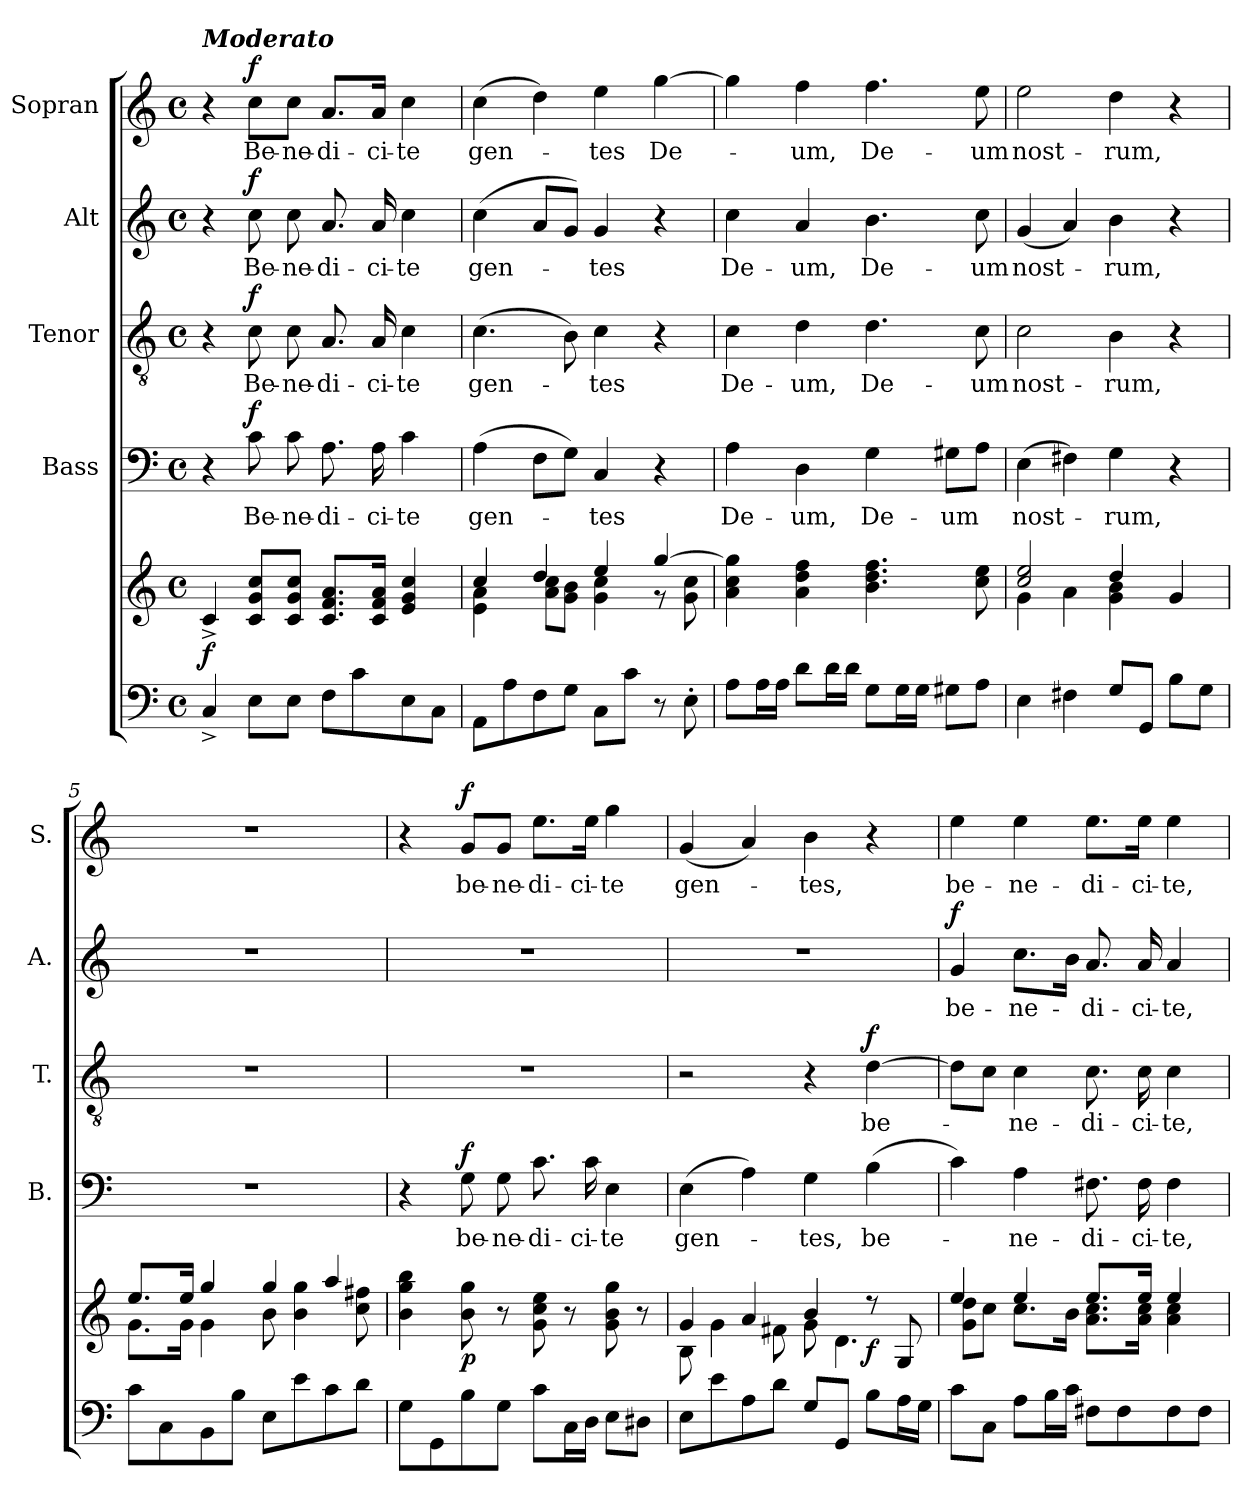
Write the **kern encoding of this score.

**kern	**kern	**dynam	**kern	**text	**dynam	**kern	**text	**dynam	**kern	**text	**dynam	**kern	**text	**dynam
*part5	*part5	*part5	*part4	*part4	*part4	*part3	*part3	*part3	*part2	*part2	*part2	*part1	*part1	*part1
*staff6	*staff5	*staff5/6	*staff4	*staff4	*staff4	*staff3	*staff3	*staff3	*staff2	*staff2	*staff2	*staff1	*staff1	*staff1
*	*	*	*I"Bass	*	*	*I"Tenor	*	*	*I"Alt	*	*	*I"Sopran	*	*
*	*	*	*I'B.	*	*	*I'T.	*	*	*I'A.	*	*	*I'S.	*	*
*clefF4	*clefG2	*	*clefF4	*	*	*clefGv2	*	*	*clefG2	*	*	*clefG2	*	*
*k[]	*k[]	*	*k[]	*	*	*k[]	*	*	*k[]	*	*	*k[]	*	*
*C:	*C:	*	*C:	*	*	*C:	*	*	*C:	*	*	*C:	*	*
*M4/4	*M4/4	*	*M4/4	*	*	*M4/4	*	*	*M4/4	*	*	*M4/4	*	*
*met(c)	*met(c)	*	*met(c)	*	*	*met(c)	*	*	*met(c)	*	*	*met(c)	*	*
=1	=1	=1	=1	=1	=1	=1	=1	=1	=1	=1	=1	=1	=1	=1
!	!	!	!	!	!	!	!	!	!	!	!	!LO:TX:a:Bi:t=Moderato	!	!
!	!	!LO:DY:b	!	!	!	!	!	!	!	!	!	!	!	!
4C^</	4c^</	f	4r	.	.	4r	.	.	4r	.	.	4r	.	.
!	!	!	!	!LO:LY:b	!LO:DY:a	!	!LO:LY:b	!LO:DY:a	!	!LO:LY:b	!LO:DY:a	!	!LO:LY:b	!LO:DY:a
8E\L	8c/ 8g/ 8cc/L	.	8c\	Be-	f	8c\	Be-	f	8cc\	Be-	f	8cc\L	Be-	f
!	!	!	!	!LO:LY:b	!	!	!LO:LY:b	!	!	!LO:LY:b	!	!	!LO:LY:b	!
8E\J	8c/ 8g/ 8cc/J	.	8c\	-ne-	.	8c\	-ne-	.	8cc\	-ne-	.	8cc\J	-ne-	.
!	!	!	!	!LO:LY:b	!	!	!LO:LY:b	!	!	!LO:LY:b	!	!	!LO:LY:b	!
8F\L	8.c/ 8.f/ 8.a/L	.	8.A\	-di-	.	8.A/	-di-	.	8.a/	-di-	.	8.a/L	-di-	.
8c\	.	.	.	.	.	.	.	.	.	.	.	.	.	.
!	!	!	!	!LO:LY:b	!	!	!LO:LY:b	!	!	!LO:LY:b	!	!	!LO:LY:b	!
.	16c/ 16f/ 16a/Jk	.	16A\	-ci-	.	16A/	-ci-	.	16a/	-ci-	.	16a/Jk	-ci-	.
!	!	!	!	!LO:LY:b	!	!	!LO:LY:b	!	!	!LO:LY:b	!	!	!LO:LY:b	!
8E\	4e/ 4g/ 4cc/	.	4c\	-te	.	4c\	-te	.	4cc\	-te	.	4cc\	-te	.
8C\J	.	.	.	.	.	.	.	.	.	.	.	.	.	.
=2	=2	=2	=2	=2	=2	=2	=2	=2	=2	=2	=2	=2	=2	=2
*	*^	*	*	*	*	*	*	*	*	*	*	*	*	*
!	!	!	!	!	!LO:LY:b	!	!	!LO:LY:b	!	!	!LO:LY:b	!	!	!LO:LY:b	!
8AA\L	4cc/	4e\ 4a\	.	(>4A\	gen-	.	(>4.c\	gen-	.	(>4cc\	gen-	.	(>4cc\	gen-	.
8A\	.	.	.	.	.	.	.	.	.	.	.	.	.	.	.
8F\	4dd/	8a\ 8cc\L	.	8F\L	.	.	.	.	.	8a/L	.	.	4dd\)	.	.
8G\J	.	8g\ 8b\J	.	8G\J)	.	.	8B\)	.	.	8g/J)	.	.	.	.	.
!	!	!	!	!	!LO:LY:b	!	!	!LO:LY:b	!	!	!LO:LY:b	!	!	!LO:LY:b	!
8C\L	4ee/	4g\ 4cc\	.	4C/	-tes	.	4c\	-tes	.	4g/	-tes	.	4ee\	-tes	.
8c\J	.	.	.	.	.	.	.	.	.	.	.	.	.	.	.
!	!	!	!	!	!	!	!	!	!	!	!	!	!	!LO:LY:b	!
8r	[>4gg/	8r	.	4r	.	.	4r	.	.	4r	.	.	[4gg\	De-	.
8E'>\	.	8g\ 8cc\	.	.	.	.	.	.	.	.	.	.	.	.	.
=3	=3	=3	=3	=3	=3	=3	=3	=3	=3	=3	=3	=3	=3	=3	=3
!	!	!	!	!	!LO:LY:b	!	!	!LO:LY:b	!	!	!LO:LY:b	!	!	!	!
*	*v	*v	*	*	*	*	*	*	*	*	*	*	*	*	*
8A\L	4a\ 4cc\ 4gg\]	.	4A\	De-	.	4c\	De-	.	4cc\	De-	.	4gg\]	.	.
16A\L	.	.	.	.	.	.	.	.	.	.	.	.	.	.
16A\JJ	.	.	.	.	.	.	.	.	.	.	.	.	.	.
!	!	!	!	!LO:LY:b	!	!	!LO:LY:b	!	!	!LO:LY:b	!	!	!LO:LY:b	!
8d\L	4a\ 4dd\ 4ff\	.	4D\	-um,	.	4d\	-um,	.	4a/	-um,	.	4ff\	-um,	.
16d\L	.	.	.	.	.	.	.	.	.	.	.	.	.	.
16d\JJ	.	.	.	.	.	.	.	.	.	.	.	.	.	.
!	!	!	!	!LO:LY:b	!	!	!LO:LY:b	!	!	!LO:LY:b	!	!	!LO:LY:b	!
8G\L	4.b\ 4.dd\ 4.ff\	.	4G\	De-	.	4.d\	De-	.	4.b\	De-	.	4.ff\	De-	.
16G\L	.	.	.	.	.	.	.	.	.	.	.	.	.	.
16G\JJ	.	.	.	.	.	.	.	.	.	.	.	.	.	.
!	!	!	!	!LO:LY:b	!	!	!	!	!	!	!	!	!	!
8G#X\L	.	.	8G#X\L	-um	.	.	.	.	.	.	.	.	.	.
!	!	!	!	!	!	!	!LO:LY:b	!	!	!LO:LY:b	!	!	!LO:LY:b	!
8A\J	8cc\ 8ee\	.	8A\J	.	.	8c\	-um	.	8cc\	-um	.	8ee\	-um	.
=4	=4	=4	=4	=4	=4	=4	=4	=4	=4	=4	=4	=4	=4	=4
*	*^	*	*	*	*	*	*	*	*	*	*	*	*	*
!	!	!	!	!	!LO:LY:b	!	!	!LO:LY:b	!	!	!LO:LY:b	!	!	!LO:LY:b	!
4E\	2cc/ 2ee/	4g\	.	(>4E\	nost-	.	2c\	nost-	.	(<4g/	nost-	.	2ee\	nost-	.
4F#X\	.	4a\	.	4F#X\)	.	.	.	.	.	4a/)	.	.	.	.	.
!	!	!	!	!	!LO:LY:b	!	!	!LO:LY:b	!	!	!LO:LY:b	!	!	!LO:LY:b	!
8G/L	4dd/	4g\ 4b\	.	4G\	-rum,	.	4B\	-rum,	.	4b\	-rum,	.	4dd\	-rum,	.
8GG/J	.	.	.	.	.	.	.	.	.	.	.	.	.	.	.
8B\L	4g/	4ryy	.	4r	.	.	4r	.	.	4r	.	.	4r	.	.
8G\J	.	.	.	.	.	.	.	.	.	.	.	.	.	.	.
!!LO:LB:g=z
=5	=5	=5	=5	=5	=5	=5	=5	=5	=5	=5	=5	=5	=5	=5	=5
8c\L	8.ee/L	8.g\L	.	1r	.	.	1r	.	.	1r	.	.	1r	.	.
8C\	.	.	.	.	.	.	.	.	.	.	.	.	.	.	.
.	16ee/Jk	16g\Jk	.	.	.	.	.	.	.	.	.	.	.	.	.
8BB\	4gg/	4g\	.	.	.	.	.	.	.	.	.	.	.	.	.
8B\J	.	.	.	.	.	.	.	.	.	.	.	.	.	.	.
8E\L	4gg/	8b\	.	.	.	.	.	.	.	.	.	.	.	.	.
8e\	.	4b\ 4gg\	.	.	.	.	.	.	.	.	.	.	.	.	.
8c\	4aa/	.	.	.	.	.	.	.	.	.	.	.	.	.	.
8d\J	.	8cc\ 8ff#X\	.	.	.	.	.	.	.	.	.	.	.	.	.
*	*v	*v	*	*	*	*	*	*	*	*	*	*	*	*	*
=6	=6	=6	=6	=6	=6	=6	=6	=6	=6	=6	=6	=6	=6	=6
8G\L	4b\ 4gg\ 4bb\	.	4r	.	.	1r	.	.	1r	.	.	4r	.	.
8GG\	.	.	.	.	.	.	.	.	.	.	.	.	.	.
!	!	!LO:DY:b	!	!LO:LY:b	!LO:DY:a	!	!	!	!	!	!	!	!LO:LY:b	!LO:DY:a
8B\	8b\ 8gg\	p	8G\	be-	f	.	.	.	.	.	.	8g/L	be-	f
!	!	!	!	!LO:LY:b	!	!	!	!	!	!	!	!	!LO:LY:b	!
8G\J	8r	.	8G\	-ne-	.	.	.	.	.	.	.	8g/J	-ne-	.
!	!	!	!	!LO:LY:b	!	!	!	!	!	!	!	!	!LO:LY:b	!
8c\L	8g\ 8cc\ 8ee\	.	8.c\	-di-	.	.	.	.	.	.	.	8.ee\L	-di-	.
16C\L	8r	.	.	.	.	.	.	.	.	.	.	.	.	.
!	!	!	!	!LO:LY:b	!	!	!	!	!	!	!	!	!LO:LY:b	!
16D\JJ	.	.	16c\	-ci-	.	.	.	.	.	.	.	16ee\Jk	-ci-	.
!	!	!	!	!LO:LY:b	!	!	!	!	!	!	!	!	!LO:LY:b	!
8E\L	8g\ 8b\ 8gg\	.	4E\	-te	.	.	.	.	.	.	.	4gg\	-te	.
8D#X\J	8r	.	.	.	.	.	.	.	.	.	.	.	.	.
=7	=7	=7	=7	=7	=7	=7	=7	=7	=7	=7	=7	=7	=7	=7
*	*^	*	*	*	*	*	*	*	*	*	*	*	*	*
!	!	!	!	!	!LO:LY:b	!	!	!	!	!	!	!	!	!LO:LY:b	!
8E\L	4g/	8B\	.	(>4E\	gen-	.	2r	.	.	1r	.	.	(<4g/	gen-	.
8e\	.	4g\	.	.	.	.	.	.	.	.	.	.	.	.	.
8A\	4a/	.	.	4A\)	.	.	.	.	.	.	.	.	4a/)	.	.
8d\J	.	8f#X\	.	.	.	.	.	.	.	.	.	.	.	.	.
!	!	!	!	!	!LO:LY:b	!	!	!	!	!	!	!	!	!LO:LY:b	!
8G/L	4b/	8g\	.	4G\	-tes,	.	4r	.	.	.	.	.	4b\	-tes,	.
8GG/J	.	4.d\	.	.	.	.	.	.	.	.	.	.	.	.	.
!	!	!	!LO:DY:b	!	!LO:LY:b	!	!	!LO:LY:b	!LO:DY:a	!	!	!	!	!	!
8B\L	8r	.	f	(>4B\	be-	.	[4d\	be-	f	.	.	.	4r	.	.
16A\L	8G/	.	.	.	.	.	.	.	.	.	.	.	.	.	.
16G\JJ	.	.	.	.	.	.	.	.	.	.	.	.	.	.	.
!!LO:PB:g=z
=8	=8	=8	=8	=8	=8	=8	=8	=8	=8	=8	=8	=8	=8	=8	=8
!	!	!	!	!	!	!	!	!	!	!	!LO:LY:b	!LO:DY:a	!	!LO:LY:b	!
8c\L	4ee/	8g\ 8dd\L	.	4c\)	.	.	8d\L]	.	.	4g/	be-	f	4ee\	be-	.
8C\J	.	8cc\J	.	.	.	.	8c\J	.	.	.	.	.	.	.	.
!	!	!	!	!	!LO:LY:b	!	!	!LO:LY:b	!	!	!LO:LY:b	!	!	!LO:LY:b	!
8A\L	4ee/	8.cc\L	.	4A\	-ne-	.	4c\	-ne-	.	8.cc\L	-ne-	.	4ee\	-ne-	.
16B\L	.	.	.	.	.	.	.	.	.	.	.	.	.	.	.
16c\JJ	.	16b\Jk	.	.	.	.	.	.	.	16b\Jk	.	.	.	.	.
!	!	!	!	!	!LO:LY:b	!	!	!LO:LY:b	!	!	!LO:LY:b	!	!	!LO:LY:b	!
8F#X\L	8.ee/L	8.a\ 8.cc\L	.	8.F#X\	-di-	.	8.c\	-di-	.	8.a/	-di-	.	8.ee\L	-di-	.
8F#\	.	.	.	.	.	.	.	.	.	.	.	.	.	.	.
!	!	!	!	!	!LO:LY:b	!	!	!LO:LY:b	!	!	!LO:LY:b	!	!	!LO:LY:b	!
.	16ee/Jk	16a\ 16cc\Jk	.	16F#\	-ci-	.	16c\	-ci-	.	16a/	-ci-	.	16ee\Jk	-ci-	.
!	!	!	!	!	!LO:LY:b	!	!	!LO:LY:b	!	!	!LO:LY:b	!	!	!LO:LY:b	!
8F#\	4ee/	4a\ 4cc\	.	4F#\	-te,	.	4c\	-te,	.	4a/	-te,	.	4ee\	-te,	.
8F#\J	.	.	.	.	.	.	.	.	.	.	.	.	.	.	.
*	*v	*v	*	*	*	*	*	*	*	*	*	*	*	*	*
=	=	=	=	=	=	=	=	=	=	=	=	=	=	=
*-	*-	*-	*-	*-	*-	*-	*-	*-	*-	*-	*-	*-	*-	*-
